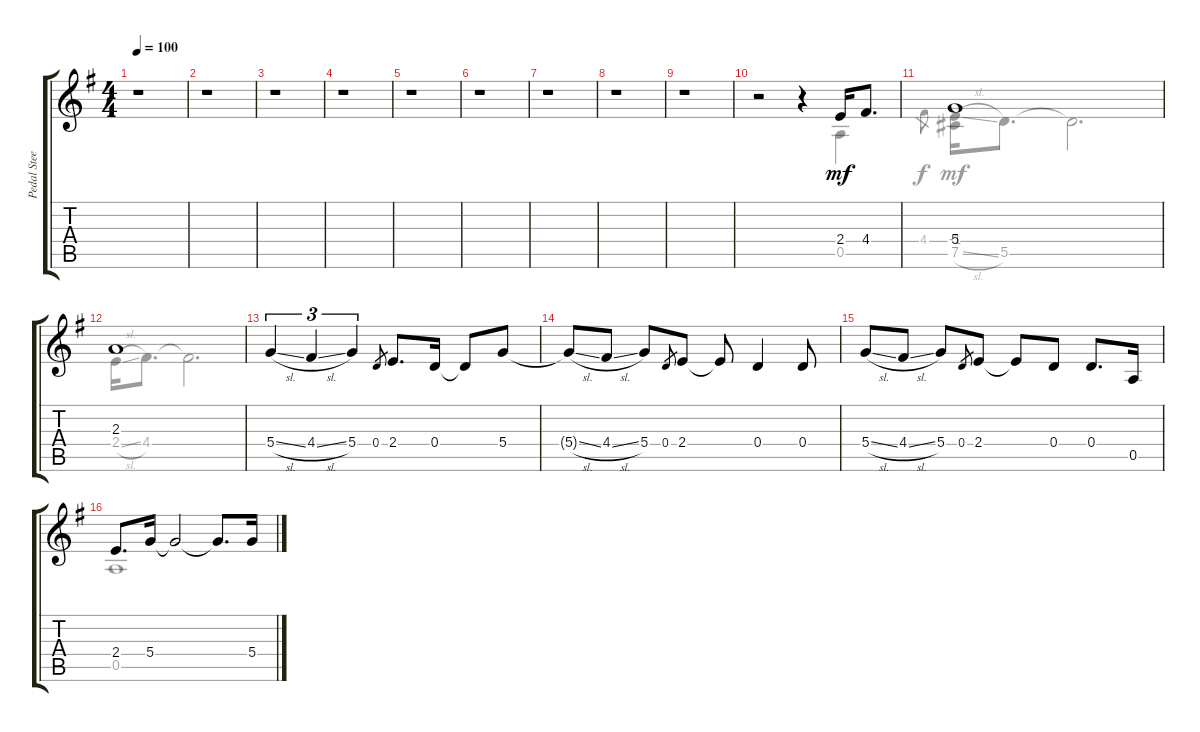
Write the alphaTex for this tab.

\track ("Pedal Steel Guitar" "Pedal Stee") {instrument overdrivenguitar}
\staff {score tabs}
\tuning (E4 B3 G3 D3 A2 E2) {hide}
\voice
\ts (4 4)
\tempo 100
\clef g2
\ks g
r.1{dy mf} |
r.1 |
r.1 |
r.1 |
r.1 |
r.1 |
r.1 |
r.1 |
r.1 |
r.2 r.4 2.4.16 4.4.8{d} |
5.4.1 |
2.3.1 |
5.4{sl}.4{tu (3 2)} 4.4{sl}.4{tu (3 2)} 5.4.4{tu (3 2)} 0.4.8{gr} 2.4.8{d} 0.4.16 0.4{t}.8 5.4.8 |
5.4{sl t}.8 4.4{sl}.8 5.4.8 0.4.8{gr} 2.4.8 2.4{t}.8 0.4.4 0.4.8 |
5.4{sl}.8 4.4{sl}.8 5.4.8 0.4.8{gr} 2.4.8 2.4{t}.8 0.4.8 0.4.8{d} 0.5.16 |
2.4.8{d} 5.4.16 5.4{t}.2 5.4{t}.8{d} 5.4.16
\voice
\clef g2
\ottava regular
\simile none
\ks g
|
|
|
|
|
|
|
|
|
r.2 r.4 0.5.4 |
4.4.8{gr dy f} (-1.4 7.5{sl}).16{dy mf} 5.5.8{d} 5.5{t}.2{d} |
2.4{sl}.16 4.4.8{d} 4.4{t}.2{d} |
|
|
|
0.5.1
